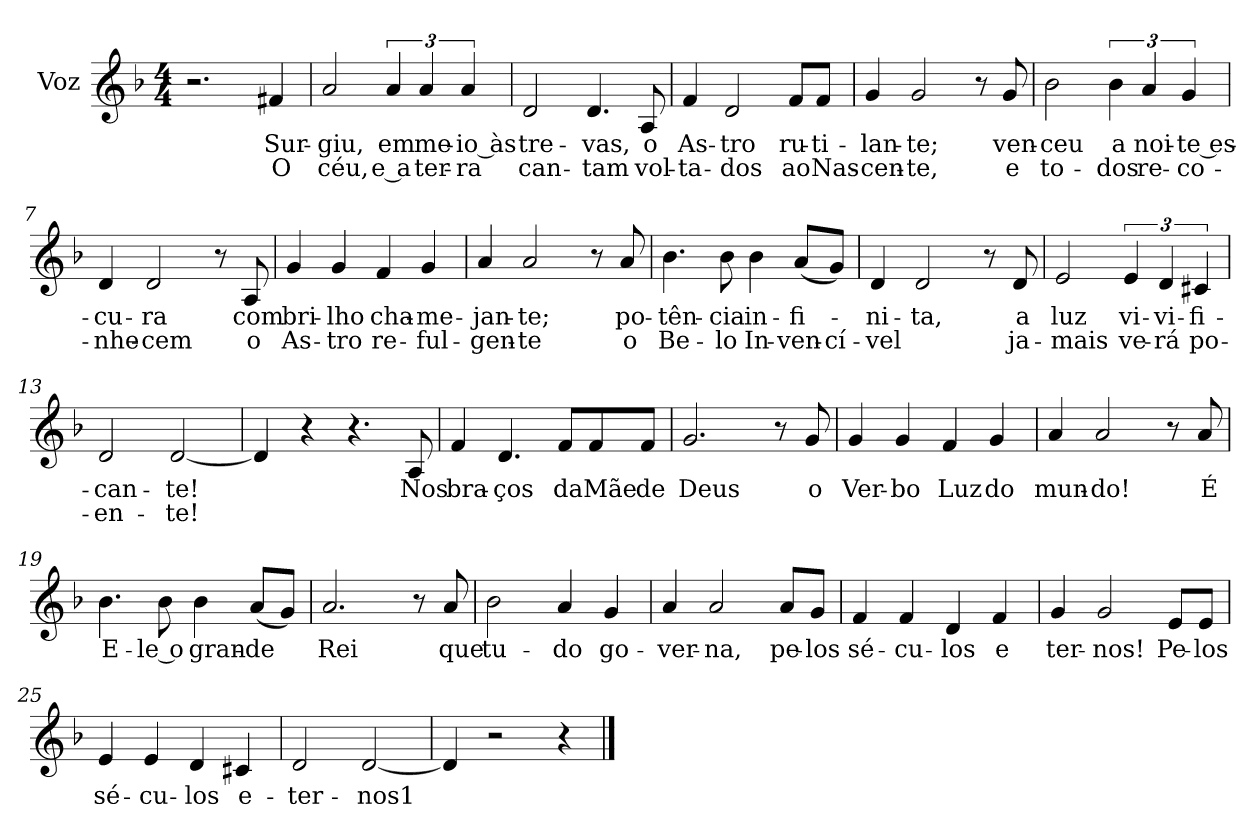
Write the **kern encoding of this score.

**kern	**text	**text
*part1	*part1	*part1
*staff1	*staff1	*staff1
*I"Voz	*	*
*clefG2	*	*
*k[b-]	*	*
*M4/4	*	*
*MM80	*	*
=1	=1	=1
2.r	.	.
!	!LO:LY:b	!LO:LY:b
4f#X/	Sur-	O
=2	=2	=2
!	!LO:LY:b	!LO:LY:b
2a/	-giu,	céu,
!	!LO:LY:b	!LO:LY:b
6a/	em	e a
!	!LO:LY:b	!LO:LY:b
6a/	me-	ter-
!	!LO:LY:b	!LO:LY:b
6a/	io às	-ra
=3	=3	=3
!	!LO:LY:b	!LO:LY:b
2d/	tre-	can-
!	!LO:LY:b	!LO:LY:b
4.d/	-vas,	-tam
!	!LO:LY:b	!LO:LY:b
8A/	o	vol-
=4	=4	=4
!	!LO:LY:b	!LO:LY:b
4f/	As-	-ta-
!	!LO:LY:b	!LO:LY:b
2d/	-tro	-dos
!	!LO:LY:b	!LO:LY:b
8f/L	ru-	ao
!	!LO:LY:b	!LO:LY:b
8f/J	-ti-	Nas-
=5	=5	=5
!	!LO:LY:b	!LO:LY:b
4g/	-lan-	-cen-
!	!LO:LY:b	!LO:LY:b
2g/	-te;	-te,
8r	.	.
!	!LO:LY:b	!LO:LY:b
8g/	ven-	e
!!LO:LB:g=z
=6	=6	=6
!	!LO:LY:b	!LO:LY:b
2b-\	-ceu	to-
!	!LO:LY:b	!LO:LY:b
6b-\	a	-dos
!	!LO:LY:b	!LO:LY:b
6a/	noi-	re-
!	!LO:LY:b	!LO:LY:b
6g/	-te es-	-co-
=7	=7	=7
!	!LO:LY:b	!LO:LY:b
4d/	-cu-	-nhe-
!	!LO:LY:b	!LO:LY:b
2d/	-ra	-cem
8r	.	.
!	!LO:LY:b	!LO:LY:b
8A/	com	o
=8	=8	=8
!	!LO:LY:b	!LO:LY:b
4g/	bri-	As-
!	!LO:LY:b	!LO:LY:b
4g/	-lho	-tro
!	!LO:LY:b	!LO:LY:b
4f/	cha-	re-
!	!LO:LY:b	!LO:LY:b
4g/	-me-	-ful-
=9	=9	=9
!	!LO:LY:b	!LO:LY:b
4a/	-jan-	-gen-
!	!LO:LY:b	!LO:LY:b
2a/	-te;	-te
8r	.	.
!	!LO:LY:b	!LO:LY:b
8a/	po-	o
=10	=10	=10
!	!LO:LY:b	!LO:LY:b
4.b-\	tên-	Be-
!	!LO:LY:b	!LO:LY:b
8b-\	-cia	-lo
!	!LO:LY:b	!LO:LY:b
4b-\	in-	In-
!	!LO:LY:b	!LO:LY:b
(<8a/L	-fi-	-ven-
!	!	!LO:LY:b
8g/J)	.	-cí-
!!LO:LB:g=z
=11	=11	=11
!	!LO:LY:b	!LO:LY:b
4d/	ni-	-vel
!	!LO:LY:b	!
2d/	-ta,	.
8r	.	.
!	!LO:LY:b	!LO:LY:b
8d/	a	ja-
=12	=12	=12
!	!LO:LY:b	!LO:LY:b
2e/	luz	-mais
!	!LO:LY:b	!LO:LY:b
6e/	vi-	ve-
!	!LO:LY:b	!LO:LY:b
6d/	-vi-	-rá
!	!LO:LY:b	!LO:LY:b
6c#X/	-fi-	po-
=13	=13	=13
!	!LO:LY:b	!LO:LY:b
2d/	-can-	-en-
!	!LO:LY:b	!LO:LY:b
[2d/	-te!	-te!
=14	=14	=14
!	!LO:LY:b	!
4d/]	.	.
4r	.	.
4.r	.	.
!	!LO:LY:b	!
8A/	Nos	.
=15	=15	=15
!	!LO:LY:b	!
4f/	bra-	.
!	!LO:LY:b	!
4.d/	-ços	.
!	!LO:LY:b	!
8f/L	da	.
!	!LO:LY:b	!
8f/	Mãe	.
!	!LO:LY:b	!
8f/J	de	.
=16	=16	=16
!	!LO:LY:b	!
2.g/	Deus	.
8r	.	.
!	!LO:LY:b	!
8g/	o	.
!!LO:LB:g=z
=17	=17	=17
!	!LO:LY:b	!
4g/	Ver-	.
!	!LO:LY:b	!
4g/	-bo	.
!	!LO:LY:b	!
4f/	Luz	.
!	!LO:LY:b	!
4g/	do	.
=18	=18	=18
!	!LO:LY:b	!
4a/	mun-	.
!	!LO:LY:b	!
2a/	-do!	.
8r	.	.
!	!LO:LY:b	!
8a/	É	.
=19	=19	=19
!	!LO:LY:b	!
4.b-\	E-	.
!	!LO:LY:b	!
8b-\	-le o	.
!	!LO:LY:b	!
4b-\	gran-	.
!	!LO:LY:b	!
(<8a/L	-de	.
8g/J)	.	.
=20	=20	=20
!	!LO:LY:b	!
2.a/	Rei	.
8r	.	.
!	!LO:LY:b	!
8a/	que	.
=21	=21	=21
!	!LO:LY:b	!
2b-\	tu-	.
!	!LO:LY:b	!
4a/	-do	.
!	!LO:LY:b	!
4g/	go-	.
=22	=22	=22
!	!LO:LY:b	!
4a/	ver-	.
!	!LO:LY:b	!
2a/	-na,	.
!	!LO:LY:b	!
8a/L	pe-	.
!	!LO:LY:b	!
8g/J	-los	.
!!LO:LB:g=z
=23	=23	=23
!	!LO:LY:b	!
4f/	sé-	.
!	!LO:LY:b	!
4f/	-cu-	.
!	!LO:LY:b	!
4d/	-los	.
!	!LO:LY:b	!
4f/	e	.
=24	=24	=24
!	!LO:LY:b	!
4g/	ter-	.
!	!LO:LY:b	!
2g/	-nos!	.
!	!LO:LY:b	!
8e/L	Pe-	.
!	!LO:LY:b	!
8e/J	-los	.
=25	=25	=25
!	!LO:LY:b	!
4e/	sé-	.
!	!LO:LY:b	!
4e/	-cu-	.
!	!LO:LY:b	!
4d/	-los	.
!	!LO:LY:b	!
4c#X/	e-	.
=26	=26	=26
!	!LO:LY:b	!
2d/	-ter-	.
!	!LO:LY:b	!
[2d/	-nos1	.
=27	=27	=27
4d/]	.	.
2r	.	.
4r	.	.
==	==	==
*-	*-	*-
